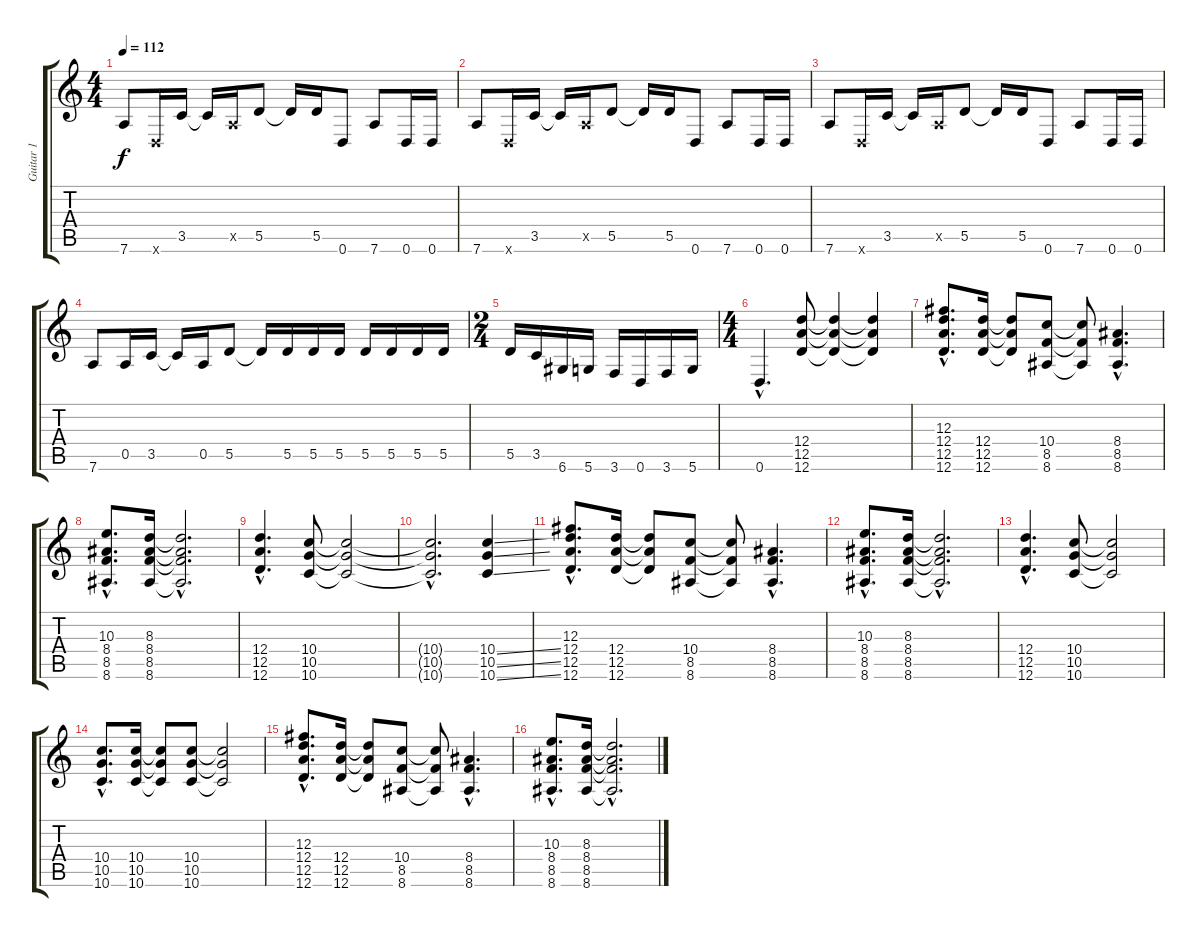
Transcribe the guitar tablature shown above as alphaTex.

\track ("Guitar 1" "Guitar 1") {instrument distortionguitar}
\staff {score tabs}
\tuning (D4 A3 Gb3 D3 A2 D2) {hide}
\ts (4 4)
\tempo 112
\clef g2
\ks c
7.6.8{dy f} 0.6{x}.16 3.5.16 3.5{t}.16 0.5{x}.16 5.5.8 5.5{t}.16 5.5.16 0.6.8 7.6.8 0.6.16 0.6.16 |
7.6.8 0.6{x}.16 3.5.16 3.5{t}.16 0.5{x}.16 5.5.8 5.5{t}.16 5.5.16 0.6.8 7.6.8 0.6.16 0.6.16 |
7.6.8 0.6{x}.16 3.5.16 3.5{t}.16 0.5{x}.16 5.5.8 5.5{t}.16 5.5.16 0.6.8 7.6.8 0.6.16 0.6.16 |
7.6.8 0.5.16 3.5.16 3.5{t}.16 0.5.16 5.5.8 5.5{t}.16 5.5.16 5.5.16 5.5.16 5.5.16 5.5.16 5.5.16 5.5.16 |
\ts (2 4)
5.5.16 3.5.16 6.6.16 5.6.16 3.6.16 0.6.16 3.6.16 5.6.16 |
\ts (4 4)
0.6{hac}.4{d} (12.4 12.5 12.6).8 (12.4{t} 12.5{t} 12.6{t}).4 (12.4{t} 12.5{t} 12.6{t}).4 |
(12.3{hac} 12.4{hac} 12.5{hac} 12.6{hac}).8{d} (12.4 12.5 12.6).16 (12.4{t} 12.5{t} 12.6{t}).8 (10.4 8.5 8.6).8 (10.4{t} 8.5{t} 8.6{t}).8 (8.4{hac} 8.5{hac} 8.6{hac}).4{d} |
(10.3{hac} 8.4{hac} 8.5{hac} 8.6{hac}).8{d} (8.3 8.4 8.5 8.6).16 (8.3{hac t} 8.4{hac t} 8.5{hac t} 8.6{hac t}).2{d} |
(12.4{hac} 12.5{hac} 12.6{hac}).4{d} (10.4 10.5 10.6).8 (10.4{t} 10.5{t} 10.6{t}).2 |
(10.4{hac t} 10.5{hac t} 10.6{hac t}).2{d} (10.4{ss} 10.5{ss} 10.6{ss}).4 |
(12.3{hac} 12.4{hac} 12.5{hac} 12.6{hac}).8{d} (12.4 12.5 12.6).16 (12.4{t} 12.5{t} 12.6{t}).8 (10.4 8.5 8.6).8 (10.4{t} 8.5{t} 8.6{t}).8 (8.4{hac} 8.5{hac} 8.6{hac}).4{d} |
(10.3{hac} 8.4{hac} 8.5{hac} 8.6{hac}).8{d} (8.3 8.4 8.5 8.6).16 (8.3{hac t} 8.4{hac t} 8.5{hac t} 8.6{hac t}).2{d} |
(12.4{hac} 12.5{hac} 12.6{hac}).4{d} (10.4 10.5 10.6).8 (10.4{t} 10.5{t} 10.6{t}).2 |
(10.4{hac} 10.5{hac} 10.6{hac}).8{d} (10.4 10.5 10.6).16 (10.4{t} 10.5{t} 10.6{t}).8 (10.4 10.5 10.6).8 (10.4{t} 10.5{t} 10.6{t}).2 |
(12.3{hac} 12.4{hac} 12.5{hac} 12.6{hac}).8{d} (12.4 12.5 12.6).16 (12.4{t} 12.5{t} 12.6{t}).8 (10.4 8.5 8.6).8 (10.4{t} 8.5{t} 8.6{t}).8 (8.4{hac} 8.5{hac} 8.6{hac}).4{d} |
(10.3{hac} 8.4{hac} 8.5{hac} 8.6{hac}).8{d} (8.3 8.4 8.5 8.6).16 (8.3{hac t} 8.4{hac t} 8.5{hac t} 8.6{hac t}).2{d}
